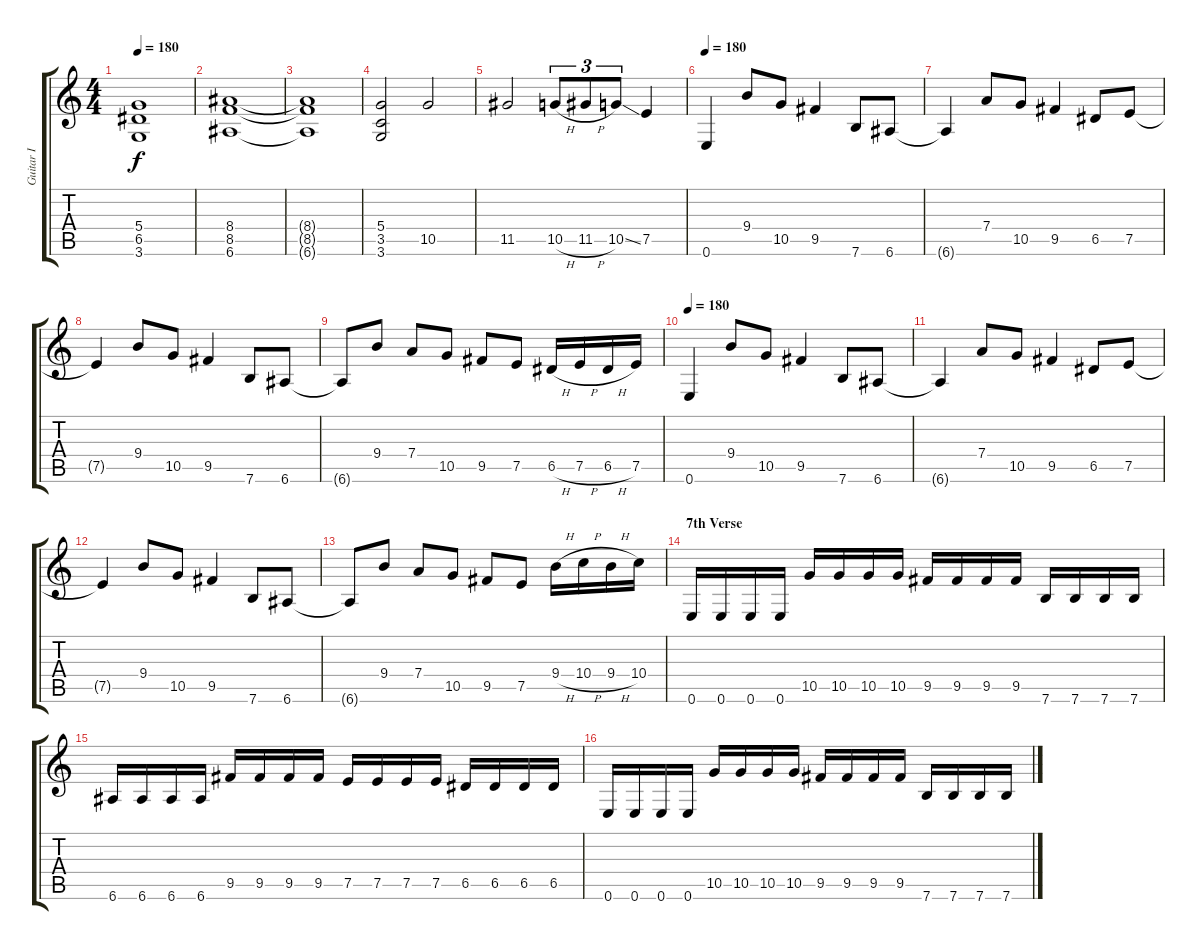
\track ("Guitar I" "Guitar I") {instrument distortionguitar}
\staff {score tabs}
\tuning (E4 B3 G3 D3 A2 E2) {hide}
\ts (4 4)
\tempo 180
\clef g2
\ks c
(5.4{t} 6.5{t} 3.6{t}).1{dy f} |
(8.4 8.5 6.6).1 |
(8.4{t} 8.5{t} 6.6{t}).1 |
(5.4 3.5 3.6).2 10.5.2 |
11.5.2 10.5{h}.8{tu (3 2)} 11.5{h}.8{tu (3 2)} 10.5{ss}.8{tu (3 2)} 7.5.4 |
\tempo 180
0.6.4 9.4.8 10.5.8 9.5.4 7.6.8 6.6.8 |
6.6{t}.4 7.4.8 10.5.8 9.5.4 6.5.8 7.5.8 |
7.5{t}.4 9.4.8 10.5.8 9.5.4 7.6.8 6.6.8 |
6.6{t}.8 9.4.8 7.4.8 10.5.8 9.5.8 7.5.8 6.5{h}.16 7.5{h}.16 6.5{h}.16 7.5.16 |
\tempo 180
0.6.4 9.4.8 10.5.8 9.5.4 7.6.8 6.6.8 |
6.6{t}.4 7.4.8 10.5.8 9.5.4 6.5.8 7.5.8 |
7.5{t}.4 9.4.8 10.5.8 9.5.4 7.6.8 6.6.8 |
6.6{t}.8 9.4.8 7.4.8 10.5.8 9.5.8 7.5.8 9.4{h}.16 10.4{h}.16 9.4{h}.16 10.4.16 |
\section ("" "7th Verse")
0.6.16 0.6.16 0.6.16 0.6.16 10.5.16 10.5.16 10.5.16 10.5.16 9.5.16 9.5.16 9.5.16 9.5.16 7.6.16 7.6.16 7.6.16 7.6.16 |
6.6.16 6.6.16 6.6.16 6.6.16 9.5.16 9.5.16 9.5.16 9.5.16 7.5.16 7.5.16 7.5.16 7.5.16 6.5.16 6.5.16 6.5.16 6.5.16 |
0.6.16 0.6.16 0.6.16 0.6.16 10.5.16 10.5.16 10.5.16 10.5.16 9.5.16 9.5.16 9.5.16 9.5.16 7.6.16 7.6.16 7.6.16 7.6.16
